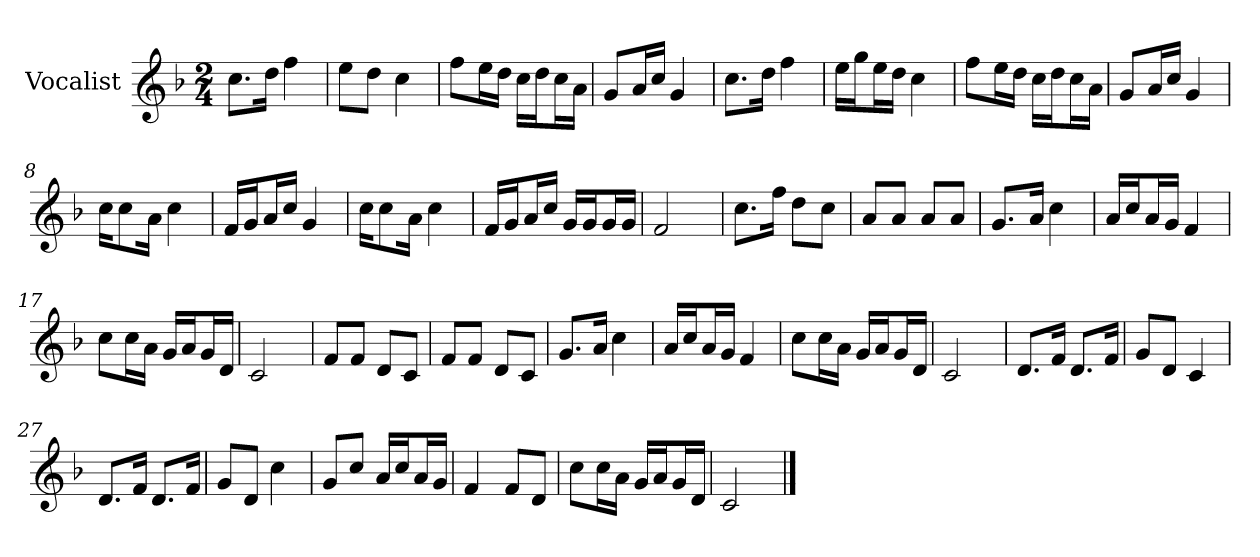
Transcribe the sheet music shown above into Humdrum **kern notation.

**kern
*part1
*staff1
*I"Vocalist
*k[b-]
*F:
*M2/4
=
8.ccL
16ddJk
4ff
=1
8eeL
8ddJ
4cc
=2
8ffL
16eeL
16ddJJ
16ccLL
16ddJ
16ccL
16aJJ
=3
8gL
16aL
16ccJJ
4g
=4
8.ccL
16ddJk
4ff
=5
16eeLL
16ggJ
16eeL
16ddJJ
4cc
=6
8ffL
16eeL
16ddJJ
16ccLL
16ddJ
16ccL
16aJJ
=7
8gL
16aL
16ccJJ
4g
=8
16ccKL
8cc
16aJk
4cc
=9
16fLL
16gJ
16aL
16ccJJ
4g
=10
16ccKL
8cc
16aJk
4cc
=11
16fLL
16gJ
16aL
16ccJJ
16gLL
16gJ
16gL
16gJJ
=12
2f
=13
8.ccL
16ffJk
8ddL
8ccJ
=14
8aL
8aJ
8aL
8aJ
=15
8.gL
16aJk
4cc
=16
16aLL
16ccJ
16aL
16gJJ
4f
=17
8ccL
16ccL
16aJJ
16gLL
16aJ
16gL
16dJJ
=18
2c
=19
8fL
8fJ
8dL
8cJ
=20
8fL
8fJ
8dL
8cJ
=21
8.gL
16aJk
4cc
=22
16aLL
16ccJ
16aL
16gJJ
4f
=23
8ccL
16ccL
16aJJ
16gLL
16aJ
16gL
16dJJ
=24
2c
=25
8.dL
16fJk
8.dL
16fJk
=26
8gL
8dJ
4c
=27
8.dL
16fJk
8.dL
16fJk
=28
8gL
8dJ
4cc
=29
8gL
8ccJ
16aLL
16ccJ
16aL
16gJJ
=30
4f
8fL
8dJ
=31
8ccL
16ccL
16aJJ
16gLL
16aJ
16gL
16dJJ
=32
2c
==
*-
